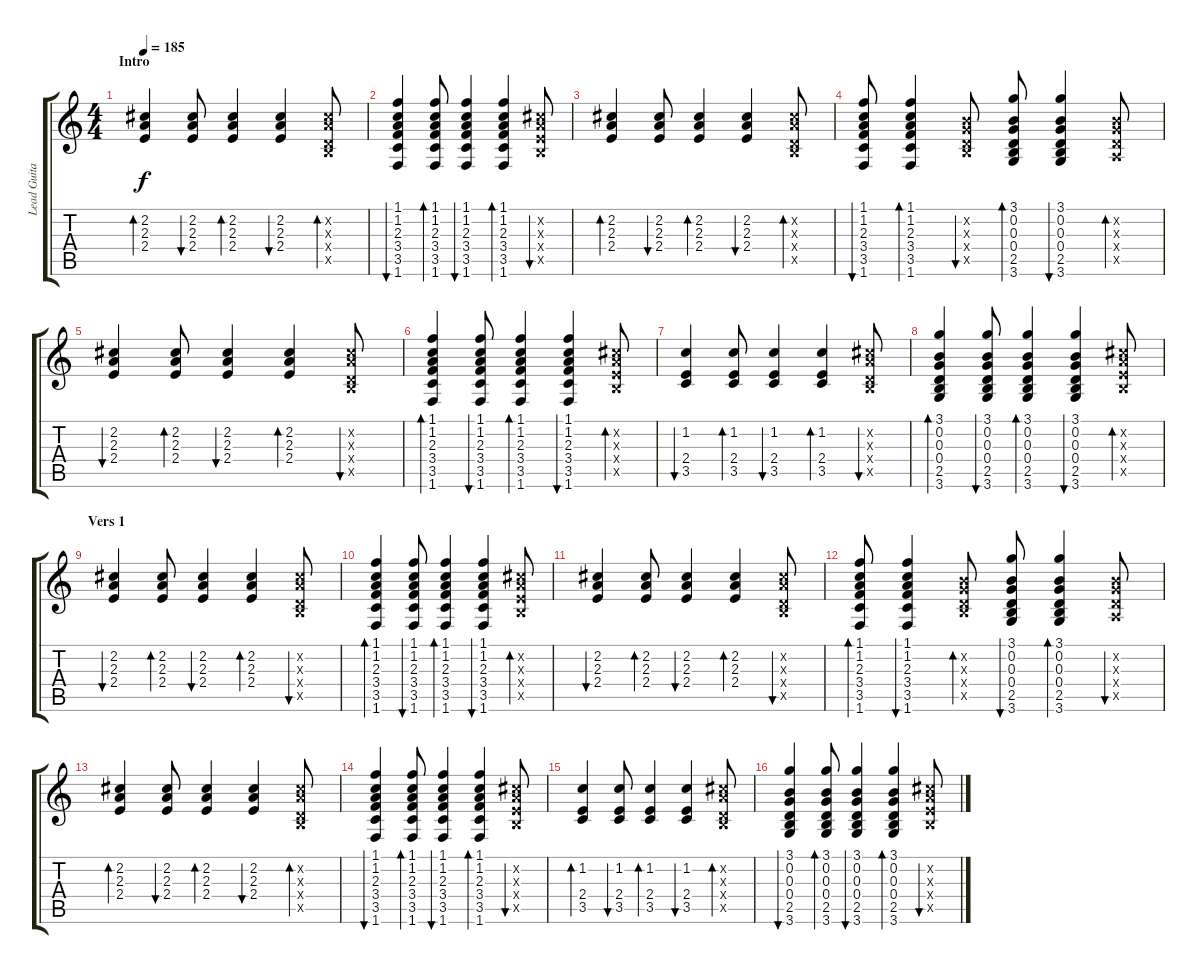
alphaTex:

\track ("Lead Guitar - " "Lead Guita") {instrument acousticguitarsteel}
\staff {score tabs}
\tuning (E4 B3 G3 D3 A2 E2) {hide}
\ts (4 4)
\section ("" "Intro")
\tempo 185
\clef g2
\ks c
(2.2 2.3 2.4).4{bd 60 dy f instrument acousticguitarsteel} (2.2 2.3 2.4).8{bu 60} (2.2 2.3 2.4).4{bd 60} (2.2 2.3 2.4).4{bu 60} (2.2{x} 2.3{x} 0.4{x} 2.5{x}).8{bd 60} |
(1.1 1.2 2.3 3.4 3.5 1.6).4{bu 60} (1.1 1.2 2.3 3.4 3.5 1.6).8{bd 60} (1.1 1.2 2.3 3.4 3.5 1.6).4{bu 60} (1.1 1.2 2.3 3.4 3.5 1.6).4{bd 60} (2.2{x} 2.3{x} 2.4{x} 2.5{x}).8{bu 60} |
(2.2 2.3 2.4).4{bd 60} (2.2 2.3 2.4).8{bu 60} (2.2 2.3 2.4).4{bd 60} (2.2 2.3 2.4).4{bu 60} (2.2{x} 2.3{x} 0.4{x} 2.5{x}).8{bd 60} |
(1.1 1.2 2.3 3.4 3.5 1.6).8{bu 60} (1.1 1.2 2.3 3.4 3.5 1.6).4{bd 60} (0.2{x} 0.3{x} 0.4{x} 2.5{x}).8{bu 60} (3.1 0.2 0.3 0.4 2.5 3.6).8{bd 60} (3.1 0.2 0.3 0.4 2.5 3.6).4{bu 60} (0.2{x} 0.3{x} 0.4{x} 0.5{x}).8{bd 60} |
(2.2 2.3 2.4).4{bu 60} (2.2 2.3 2.4).8{bd 60} (2.2 2.3 2.4).4{bu 60} (2.2 2.3 2.4).4{bd 60} (2.2{x} 2.3{x} 0.4{x} 2.5{x}).8{bu 60} |
(1.1 1.2 2.3 3.4 3.5 1.6).4{bd 60} (1.1 1.2 2.3 3.4 3.5 1.6).8{bu 60} (1.1 1.2 2.3 3.4 3.5 1.6).4{bd 60} (1.1 1.2 2.3 3.4 3.5 1.6).4{bu 60} (2.2{x} 2.3{x} 2.4{x} 2.5{x}).8{bd 60} |
(1.2 2.4 3.5).4{bu 60} (1.2 2.4 3.5).8{bd 60} (1.2 2.4 3.5).4{bu 60} (1.2 2.4 3.5).4{bd 60} (2.2{x} 2.3{x} 0.4{x} 2.5{x}).8{bu 60} |
(3.1 0.2 0.3 0.4 2.5 3.6).4{bd 60} (3.1 0.2 0.3 0.4 2.5 3.6).8{bu 60} (3.1 0.2 0.3 0.4 2.5 3.6).4{bd 60} (3.1 0.2 0.3 0.4 2.5 3.6).4{bu 60} (2.2{x} 2.3{x} 2.4{x} 2.5{x}).8{bd 60} |
\section ("" "Vers 1")
(2.2 2.3 2.4).4{bu 60} (2.2 2.3 2.4).8{bd 60} (2.2 2.3 2.4).4{bu 60} (2.2 2.3 2.4).4{bd 60} (2.2{x} 2.3{x} 0.4{x} 2.5{x}).8{bu 60} |
(1.1 1.2 2.3 3.4 3.5 1.6).4{bd 60} (1.1 1.2 2.3 3.4 3.5 1.6).8{bu 60} (1.1 1.2 2.3 3.4 3.5 1.6).4{bd 60} (1.1 1.2 2.3 3.4 3.5 1.6).4{bu 60} (2.2{x} 2.3{x} 2.4{x} 2.5{x}).8{bd 60} |
(2.2 2.3 2.4).4{bu 60} (2.2 2.3 2.4).8{bd 60} (2.2 2.3 2.4).4{bu 60} (2.2 2.3 2.4).4{bd 60} (2.2{x} 2.3{x} 0.4{x} 2.5{x}).8{bu 60} |
(1.1 1.2 2.3 3.4 3.5 1.6).8{bd 60} (1.1 1.2 2.3 3.4 3.5 1.6).4{bu 60} (0.2{x} 0.3{x} 0.4{x} 2.5{x}).8{bd 60} (3.1 0.2 0.3 0.4 2.5 3.6).8{bu 60} (3.1 0.2 0.3 0.4 2.5 3.6).4{bd 60} (0.2{x} 0.3{x} 0.4{x} 0.5{x}).8{bu 60} |
(2.2 2.3 2.4).4{bd 60} (2.2 2.3 2.4).8{bu 60} (2.2 2.3 2.4).4{bd 60} (2.2 2.3 2.4).4{bu 60} (2.2{x} 2.3{x} 0.4{x} 2.5{x}).8{bd 60} |
(1.1 1.2 2.3 3.4 3.5 1.6).4{bu 60} (1.1 1.2 2.3 3.4 3.5 1.6).8{bd 60} (1.1 1.2 2.3 3.4 3.5 1.6).4{bu 60} (1.1 1.2 2.3 3.4 3.5 1.6).4{bd 60} (2.2{x} 2.3{x} 2.4{x} 2.5{x}).8{bu 60} |
(1.2 2.4 3.5).4{bd 60} (1.2 2.4 3.5).8{bu 60} (1.2 2.4 3.5).4{bd 60} (1.2 2.4 3.5).4{bu 60} (2.2{x} 2.3{x} 0.4{x} 2.5{x}).8{bd 60} |
(3.1 0.2 0.3 0.4 2.5 3.6).4{bu 60} (3.1 0.2 0.3 0.4 2.5 3.6).8{bd 60} (3.1 0.2 0.3 0.4 2.5 3.6).4{bu 60} (3.1 0.2 0.3 0.4 2.5 3.6).4{bd 60} (2.2{x} 2.3{x} 2.4{x} 2.5{x}).8{bu 60}
